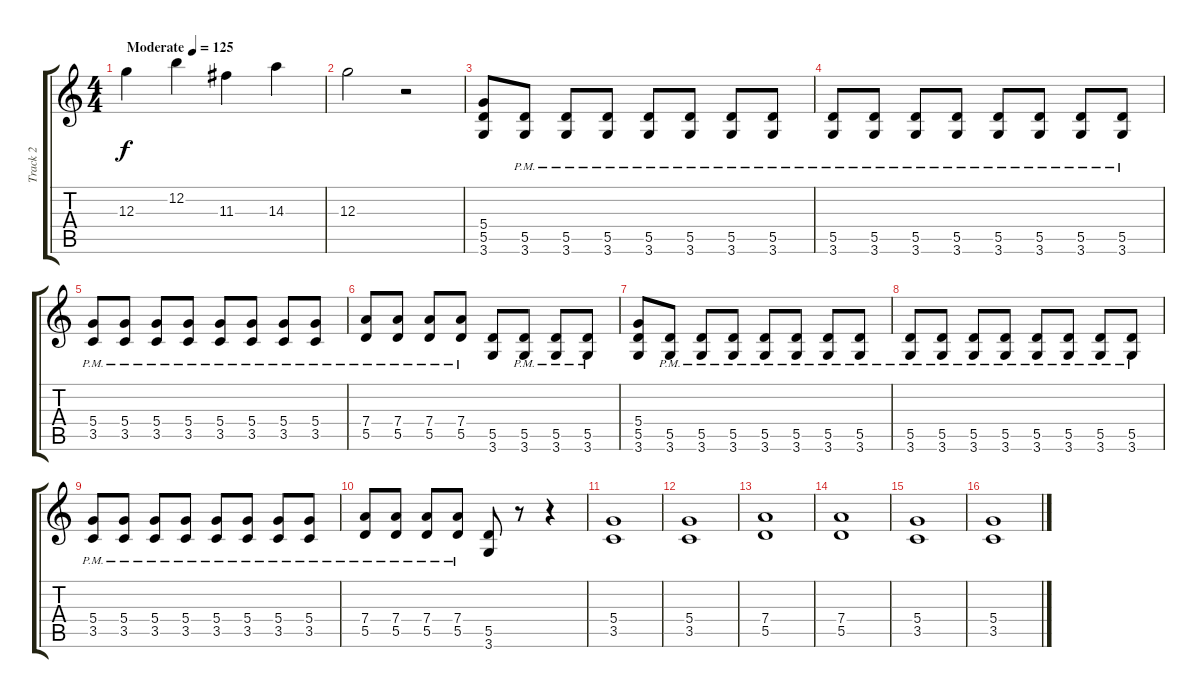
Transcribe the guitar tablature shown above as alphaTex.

\track ("Track 2" "Track 2") {instrument distortionguitar}
\staff {score tabs}
\tuning (E4 B3 G3 D3 A2 E2) {hide}
\ts (4 4)
\tempo (125 "Moderate")
\clef g2
\ks c
12.3.4{dy f instrument distortionguitar} 12.2.4 11.3.4 14.3.4 |
12.3.2 r.2 |
(5.4 5.5 3.6).8 (5.5{pm} 3.6{pm}).8 (5.5{pm} 3.6{pm}).8 (5.5{pm} 3.6{pm}).8 (5.5{pm} 3.6{pm}).8 (5.5{pm} 3.6{pm}).8 (5.5{pm} 3.6{pm}).8 (5.5{pm} 3.6{pm}).8 |
(5.5{pm} 3.6{pm}).8 (5.5{pm} 3.6{pm}).8 (5.5{pm} 3.6{pm}).8 (5.5{pm} 3.6{pm}).8 (5.5{pm} 3.6{pm}).8 (5.5{pm} 3.6{pm}).8 (5.5{pm} 3.6{pm}).8 (5.5{pm} 3.6{pm}).8 |
(5.4{pm} 3.5{pm}).8 (5.4{pm} 3.5{pm}).8 (5.4{pm} 3.5{pm}).8 (5.4{pm} 3.5{pm}).8 (5.4{pm} 3.5{pm}).8 (5.4{pm} 3.5{pm}).8 (5.4{pm} 3.5{pm}).8 (5.4{pm} 3.5{pm}).8 |
(7.4{pm} 5.5{pm}).8 (7.4{pm} 5.5{pm}).8 (7.4{pm} 5.5{pm}).8 (7.4{pm} 5.5{pm}).8 (5.5 3.6).8 (5.5{pm} 3.6{pm}).8 (5.5{pm} 3.6{pm}).8 (5.5{pm} 3.6{pm}).8 |
(5.4 5.5 3.6).8 (5.5{pm} 3.6{pm}).8 (5.5{pm} 3.6{pm}).8 (5.5{pm} 3.6{pm}).8 (5.5{pm} 3.6{pm}).8 (5.5{pm} 3.6{pm}).8 (5.5{pm} 3.6{pm}).8 (5.5{pm} 3.6{pm}).8 |
(5.5{pm} 3.6{pm}).8 (5.5{pm} 3.6{pm}).8 (5.5{pm} 3.6{pm}).8 (5.5{pm} 3.6{pm}).8 (5.5{pm} 3.6{pm}).8 (5.5{pm} 3.6{pm}).8 (5.5{pm} 3.6{pm}).8 (5.5{pm} 3.6{pm}).8 |
(5.4{pm} 3.5{pm}).8 (5.4{pm} 3.5{pm}).8 (5.4{pm} 3.5{pm}).8 (5.4{pm} 3.5{pm}).8 (5.4{pm} 3.5{pm}).8 (5.4{pm} 3.5{pm}).8 (5.4{pm} 3.5{pm}).8 (5.4{pm} 3.5{pm}).8 |
(7.4{pm} 5.5{pm}).8 (7.4{pm} 5.5{pm}).8 (7.4{pm} 5.5{pm}).8 (7.4{pm} 5.5{pm}).8 (5.5 3.6).8 r.8 r.4 |
(5.4 3.5).1 |
(5.4 3.5).1 |
(7.4 5.5).1 |
(7.4 5.5).1 |
(5.4 3.5).1 |
(5.4 3.5).1
